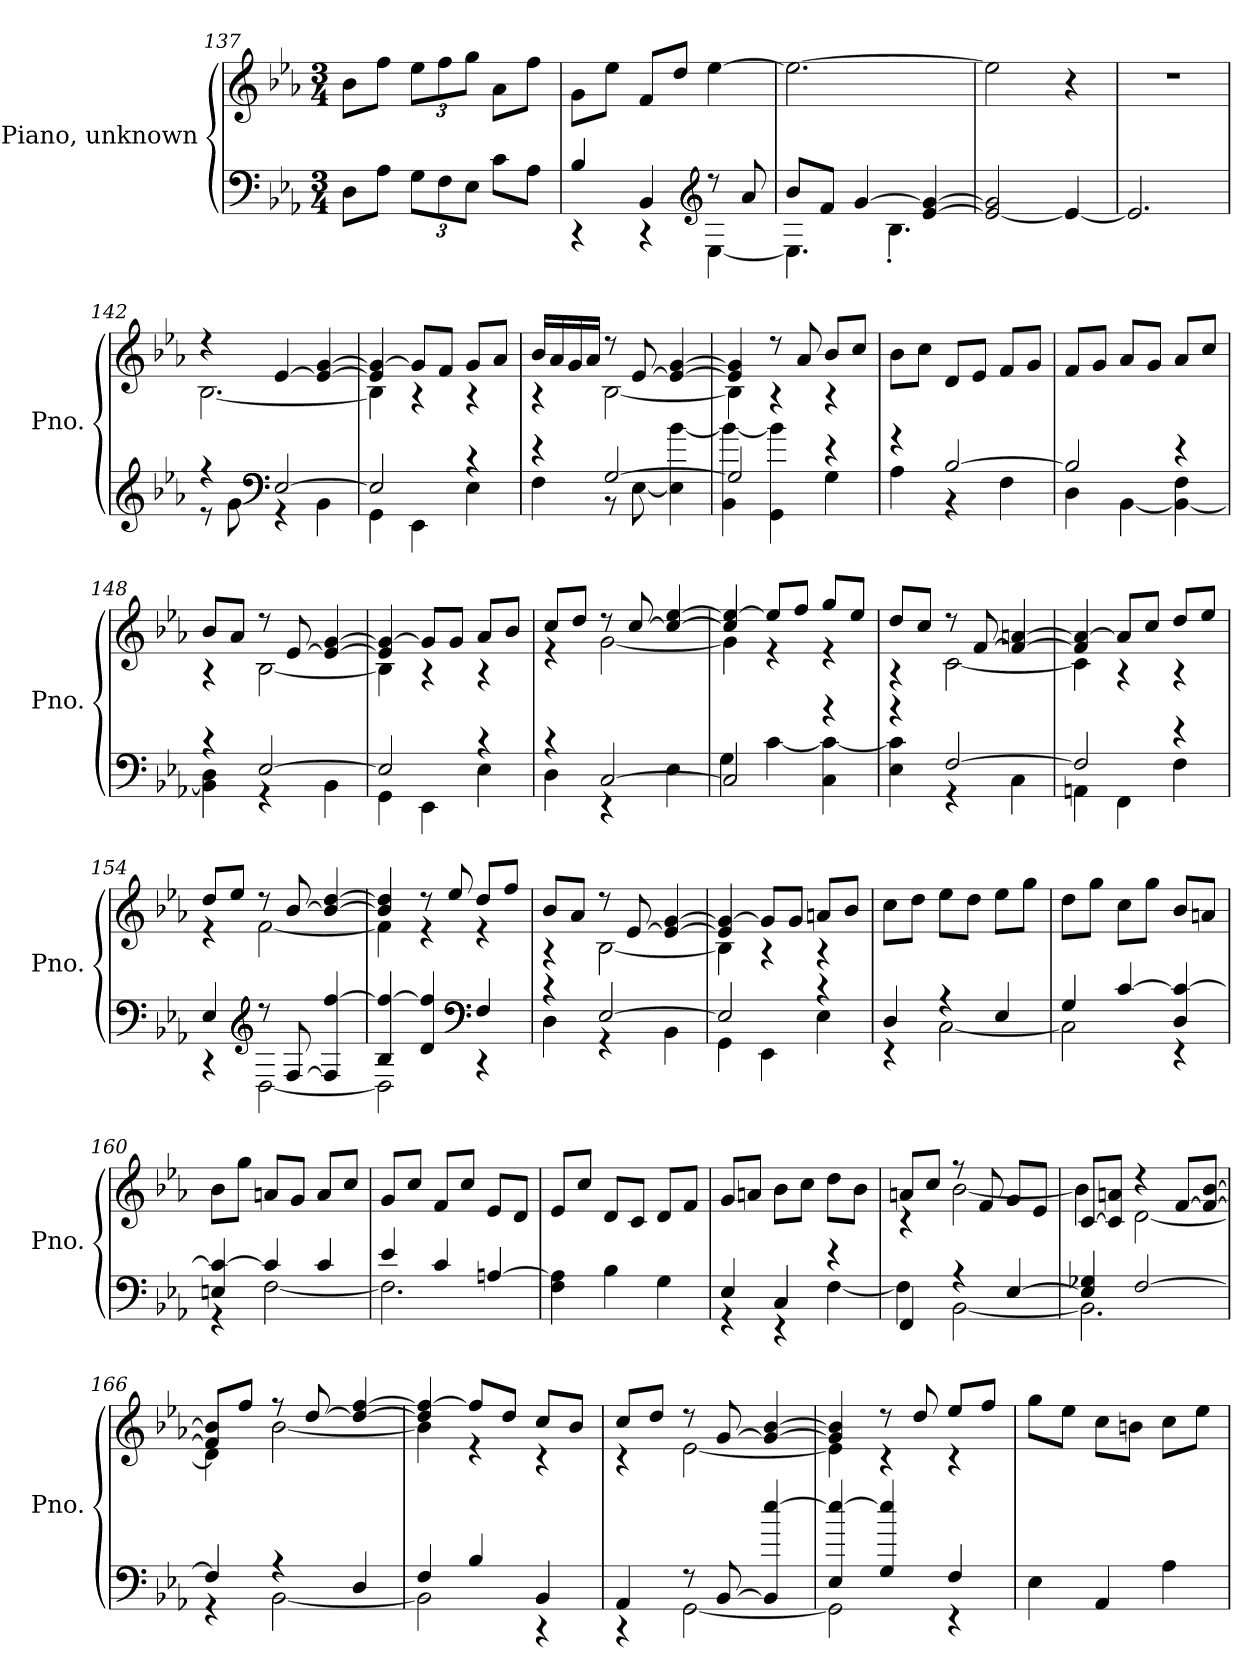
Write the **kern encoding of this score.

**kern	**kern
*part1	*part1
*staff2	*staff1
*I"Piano, unknown	*
*I'Pno.	*
!!LO:LB:g=z
*clefF4	*clefG2
*k[b-e-a-]	*k[b-e-a-]
*M3/4	*M3/4
=137	=137
8D\L	8b-\L
8A-\J	8ff\J
*Xbrackettup	*Xbrackettup
12G\L	12ee-\L
12F\	12ff\
12E-\J	12gg\J
8c\L	8a-\L
8A-\J	8ff\J
=138	=138
*^	*
4B-/	4r	8g\L
.	.	8ee-\J
4BB-/	4r	8f/L
.	.	8dd/J
*clefG2	*	*
8r	[4E-\	[4ee-\
8a-/	.	.
=139	=139	=139
8b-/L	4.E-\]	2.ee-\_
8f/J	.	.
[4g/	.	.
.	4.B-'\	.
[4e-/ 4g/_	.	.
*v	*v	*
=140	=140
2e-/_ 2g/]	2ee-\]
4e-/_	4r
=141	=141
2.e-/]	2.r
=142	=142
*^	*^
4r	8r	4r	[2.B-\
.	8g\	.	.
*clefF4	*	*	*
[2E-/	4r	[4e-/	.
.	4BB-\	4e-/_ [4g/	.
=143	=143	=143	=143
2E-/]	4GG\	4e-/] 4g/_	4B-\]
.	4EE-\	8g/L]	4r
.	.	8f/J	.
4r	4E-\	8g/L	4r
.	.	8a-/J	.
!!LO:LB:g=z	!!
=144	=144	=144	=144
4r	4F\	16b-/LL	4r
.	.	16a-/	.
.	.	16g/	.
.	.	16a-/JJ	.
[2G/	8r	8r	[2B-\
.	[8E-\	[8e-/	.
.	4E-\] [4b-\	4e-/_ [4g/	.
=145	=145	=145	=145
2G/]	4BB-\ 4b-\_	4e-/] 4g/]	4B-\]
.	4GG\ 4b-\]	8r	4r
.	.	8a-/	.
4r	4G\	8b-/L	4r
.	.	8cc/J	.
*	*	*v	*v
=146	=146	=146
4r	4A-\	8b-\L
.	.	8cc\J
[2B-/	4r	8d/L
.	.	8e-/J
.	4F\	8f/L
.	.	8g/J
=147	=147	=147
2B-/]	4D\	8f/L
.	.	8g/J
.	[4BB-\	8a-/L
.	.	8g/J
4r	4BB-\_ 4F\	8a-/L
.	.	8cc/J
=148	=148	=148
*	*	*^
4r	4BB-\] 4D\	8b-/L	4r
.	.	8a-/J	.
[2E-/	4r	8r	[2B-\
.	.	[8e-/	.
.	4BB-\	4e-/_ [4g/	.
=149	=149	=149	=149
2E-/]	4GG\	4e-/] 4g/_	4B-\]
.	4EE-\	8g/L]	4r
.	.	8g/J	.
4r	4E-\	8a-/L	4r
.	.	8b-/J	.
!!LO:LB:g=z	!!
=150	=150	=150	=150
4r	4D\	8cc/L	4r
.	.	8dd/J	.
[2C/	4r	8r	[2g\
.	.	[8cc/	.
.	4E-\	4cc/_ [4ee-/	.
=151	=151	=151	=151
2C/]	4G\	4cc/] 4ee-/_	4g\]
.	[4c\	8ee-/L]	4r
.	.	8ff/J	.
4r	4C\ 4c\_	8gg/L	4r
.	.	8ee-/J	.
=152	=152	=152	=152
4r	4E-\ 4c\]	8dd/L	4r
.	.	8cc/J	.
[2F/	4r	8r	[2c\
.	.	[8f/	.
.	4C\	4f/_ [4an/	.
=153	=153	=153	=153
2F/]	4AAn\	4f/] 4a/_	4c\]
.	4FF\	8a/L]	4r
.	.	8cc/J	.
4r	4F\	8dd/L	4r
.	.	8ee-/J	.
=154	=154	=154	=154
4E-/	4r	8dd/L	4r
.	.	8ee-/J	.
*clefG2	*	*	*
8r	[2D\	8r	[2f\
[8F/	.	[8b-/	.
4F/] [4ff/	.	4b-/_ [4dd/	.
=155	=155	=155	=155
4B-/ 4ff/_	2D\]	4b-/] 4dd/]	4f\]
4d/ 4ff/]	.	8r	4r
.	.	8ee-/	.
*clefF4	*	*	*
4F/	4r	8dd/L	4r
.	.	8ff/J	.
!!LO:PB:g=z	!!
=156	=156	=156	=156
4r	4D\	8b-/L	4r
.	.	8a-/J	.
[2E-/	4r	8r	[2B-\
.	.	[8e-/	.
.	4BB-\	4e-/_ [4g/	.
=157	=157	=157	=157
2E-/]	4GG\	4e-/] 4g/_	4B-\]
.	4EE-\	8g/L]	4r
.	.	8g/J	.
4r	4E-\	8an/L	4r
.	.	8b-/J	.
*	*	*v	*v
=158	=158	=158
4D/	4r	8cc\L
.	.	8dd\J
4r	[2C\	8ee-\L
.	.	8dd\J
4E-/	.	8ee-\L
.	.	8gg\J
=159	=159	=159
4G/	2C\]	8dd\L
.	.	8gg\J
[4c/	.	8cc\L
.	.	8gg\J
4D/ 4c/_	4r	8b-/L
.	.	8an/J
=160	=160	=160
4En/ 4c/_	4r	8b-\L
.	.	8gg\J
4c/]	[2F\	8an/L
.	.	8g/J
4c/	.	8a/L
.	.	8cc/J
=161	=161	=161
4e-/	2.F\]	8g/L
.	.	8cc/J
4c/	.	8f/L
.	.	8cc/J
[4An/	.	8e-/L
.	.	8d/J
*v	*v	*
!!LO:LB:g=z
=162	=162
4F\ 4A\]	8e-/L
.	8cc/J
4B-\	8d/L
.	8c/J
4G\	8d/L
.	8f/J
=163	=163
*^	*
4E-/	4r	8g/L
.	.	8an/J
4C/	4r	8b-\L
.	.	8cc\J
4r	[4F\	8dd\L
.	.	8b-\J
=164	=164	=164
*	*	*^
4FF/	4F\]	8an/L	4r
.	.	8cc/J	.
4r	[2BB-\	8r	[2b-\
.	.	8f/	.
[4E-/	.	8g/L	.
.	.	8e-/J	.
=165	=165	=165	=165
4E-/] 4G-X/	2.BB-\]	[8c/L	4b-\]
.	.	8c/] 8an/J	.
[2F/	.	4r	[2d\
.	.	[8f/L	.
.	.	8f/_ [8b-/J	.
=166	=166	=166	=166
4F/]	4r	8f/] 8b-/]L	4d\]
.	.	8ff/J	.
4r	[2BB-\	8r	[2b-\
.	.	[8dd/	.
4D/	.	4dd/_ [4ff/	.
=167	=167	=167	=167
4F/	2BB-\]	4dd/] 4ff/_	4b-\]
4B-/	.	8ff/L]	4r
.	.	8dd/J	.
4BB-/	4r	8cc/L	4r
.	.	8b-/J	.
!!LO:LB:g=z	!!
=168	=168	=168	=168
4AA-/	4r	8cc/L	4r
.	.	8dd/J	.
8r	[2GG\	8r	[2e-\
[8BB-/	.	[8g/	.
4BB-/] [4ee-/	.	4g/_ [4b-/	.
=169	=169	=169	=169
4E-/ 4ee-/_	2GG\]	4g/] 4b-/]	4e-\]
4G/ 4ee-/]	.	8r	4r
.	.	8dd/	.
4F/	4r	8ee-/L	4r
.	.	8ff/J	.
*v	*v	*	*
*	*v	*v
=170	=170
4E-\	8gg\L
.	8ee-\J
4AA-/	8cc\L
.	8bn\J
4A-\	8cc\L
.	8ee-\J
=	=
*-	*-
